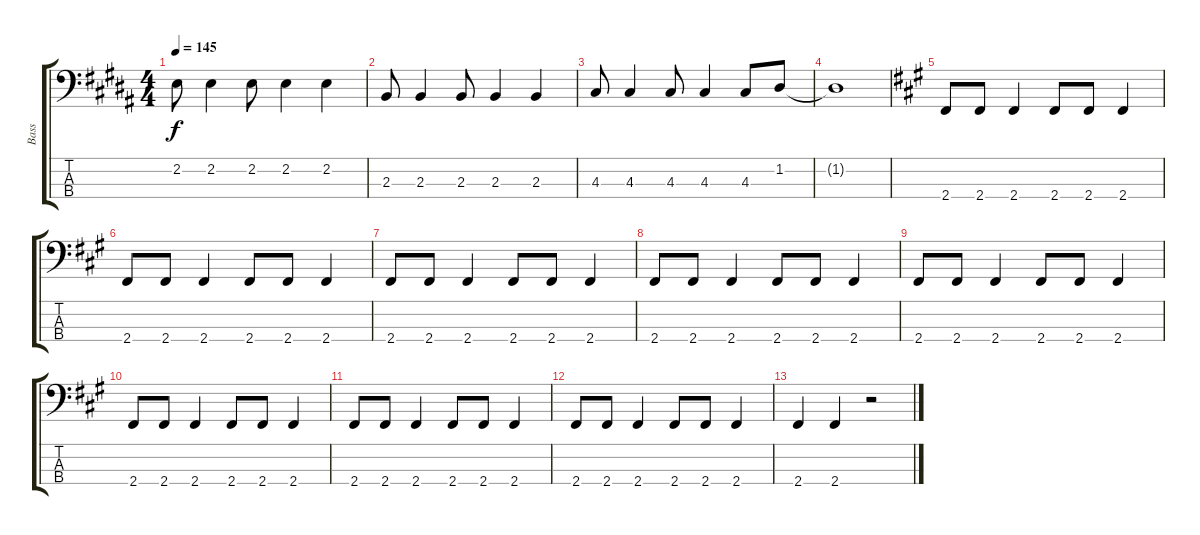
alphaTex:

\track ("Bass" "Bass") {instrument electricbassfinger}
\staff {score tabs}
\tuning (G2 D2 A1 E1) {hide}
\ts (4 4)
\tempo 145
\clef f4
\ks b
2.2.8{dy f} 2.2.4 2.2.8 2.2.4 2.2.4 |
2.3.8 2.3.4 2.3.8 2.3.4 2.3.4 |
4.3.8 4.3.4 4.3.8 4.3.4 4.3.8 1.2.8 |
1.2{t}.1 |
\ks a
2.4.8 2.4.8 2.4.4 2.4.8 2.4.8 2.4.4 |
2.4.8 2.4.8 2.4.4 2.4.8 2.4.8 2.4.4 |
2.4.8 2.4.8 2.4.4 2.4.8 2.4.8 2.4.4 |
2.4.8 2.4.8 2.4.4 2.4.8 2.4.8 2.4.4 |
2.4.8 2.4.8 2.4.4 2.4.8 2.4.8 2.4.4 |
2.4.8 2.4.8 2.4.4 2.4.8 2.4.8 2.4.4 |
2.4.8 2.4.8 2.4.4 2.4.8 2.4.8 2.4.4 |
2.4.8 2.4.8 2.4.4 2.4.8 2.4.8 2.4.4 |
2.4.4 2.4.4 r.2
